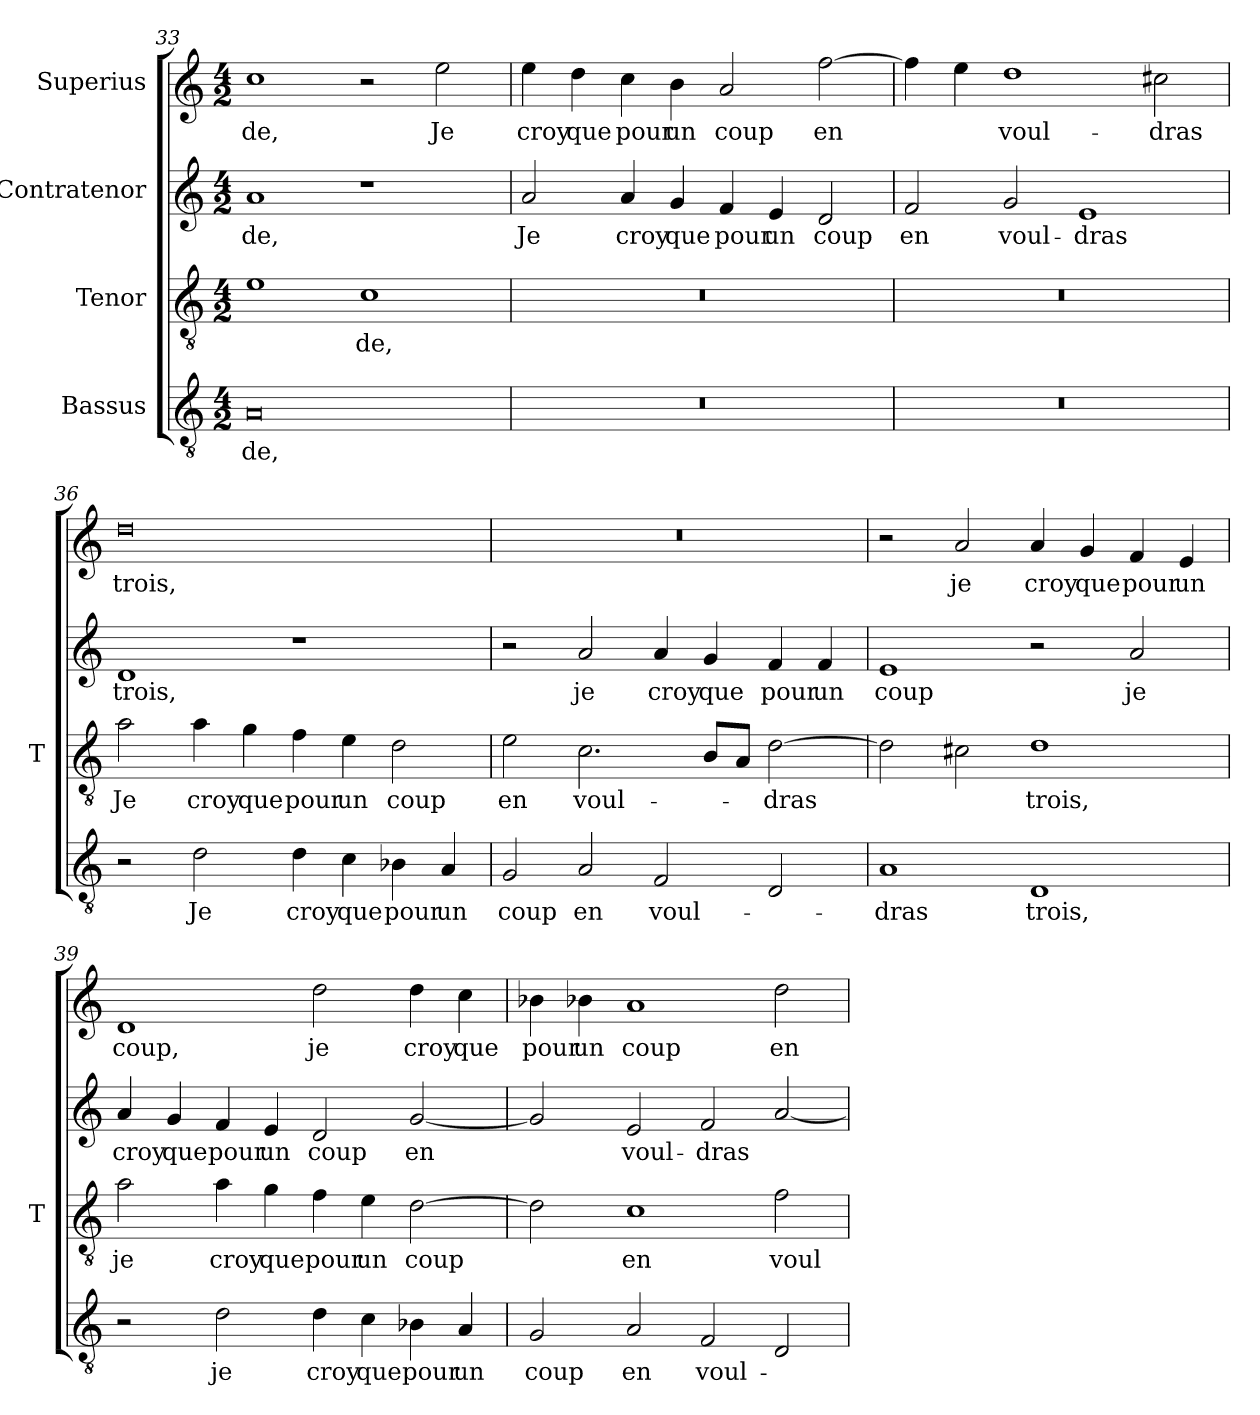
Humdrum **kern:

**kern	**text	**kern	**text	**kern	**text	**kern	**text
*part4	*part4	*part3	*part3	*part2	*part2	*part1	*part1
*staff4	*staff4	*staff3	*staff3	*staff2	*staff2	*staff1	*staff1
*I"Bassus	*	*I"Tenor	*	*I"Contratenor	*	*I"Superius	*
*	*	*I'T	*	*	*	*	*
*clefGv2	*	*clefGv2	*	*clefG2	*	*clefG2	*
*k[]	*	*k[]	*	*k[]	*	*k[]	*
*M4/2	*	*M4/2	*	*M4/2	*	*M4/2	*
=33	=33	=33	=33	=33	=33	=33	=33
0A	-de,	1e	.	1a	-de,	1cc	-de,
.	.	1c	-de,	1r	.	2r	.
.	.	.	.	.	.	2ee	-Je
=34	=34	=34	=34	=34	=34	=34	=34
0r	.	0r	.	2a	-Je	4ee	-croy
.	.	.	.	.	.	4dd	-que
.	.	.	.	4a	-croy	4cc	-pour
.	.	.	.	4g	-que	4b	-un
.	.	.	.	4f	-pour	2a	-coup
.	.	.	.	4e	-un	.	.
.	.	.	.	2d	-coup	[2ff	-en
=35	=35	=35	=35	=35	=35	=35	=35
0r	.	0r	.	2f	-en	4ff]	.
.	.	.	.	.	.	4ee	.
.	.	.	.	2g	voul-	1dd	voul-
.	.	.	.	1e	-dras	.	.
.	.	.	.	.	.	2cc#X	-dras
=36	=36	=36	=36	=36	=36	=36	=36
2r	.	2a	-Je	1d	-trois,	0dd	-trois,
2d	-Je	4a	-croy	.	.	.	.
.	.	4g	-que	.	.	.	.
4d	-croy	4f	-pour	1r	.	.	.
4c	-que	4e	-un	.	.	.	.
4B-X	-pour	2d	-coup	.	.	.	.
4A	-un	.	.	.	.	.	.
=37	=37	=37	=37	=37	=37	=37	=37
2G	-coup	2e	-en	2r	.	0r	.
2A	-en	2.c	voul-	2a	-je	.	.
2F	voul-	.	.	4a	-croy	.	.
.	.	8BL	.	4g	-que	.	.
.	.	8AJ	.	.	.	.	.
2D	.	[2d	-dras	4f	-pour	.	.
.	.	.	.	4f	-un	.	.
=38	=38	=38	=38	=38	=38	=38	=38
1A	-dras	2d]	.	1e	-coup	2r	.
.	.	2c#X	.	.	.	2a	-je
1D	-trois,	1d	-trois,	2r	.	4a	-croy
.	.	.	.	.	.	4g	-que
.	.	.	.	2a	-je	4f	-pour
.	.	.	.	.	.	4e	-un
=39	=39	=39	=39	=39	=39	=39	=39
2r	.	2a	-je	4a	-croy	1d	-coup,
.	.	.	.	4g	-que	.	.
2d	-je	4a	-croy	4f	-pour	.	.
.	.	4g	-que	4e	-un	.	.
4d	-croy	4f	-pour	2d	-coup	2dd	-je
4c	-que	4e	-un	.	.	.	.
4B-X	-pour	[2d	-coup	[2g	-en	4dd	-croy
4A	-un	.	.	.	.	4cc	-que
=40	=40	=40	=40	=40	=40	=40	=40
2G	-coup	2d]	.	2g]	.	4b-X	-pour
.	.	.	.	.	.	4b-X	-un
2A	-en	1c	-en	2e	voul-	1a	-coup
2F	voul-	.	.	2f	-dras	.	.
2D	.	2f	voul-	[2a	.	2dd	-en
=	=	=	=	=	=	=	=
*-	*-	*-	*-	*-	*-	*-	*-
